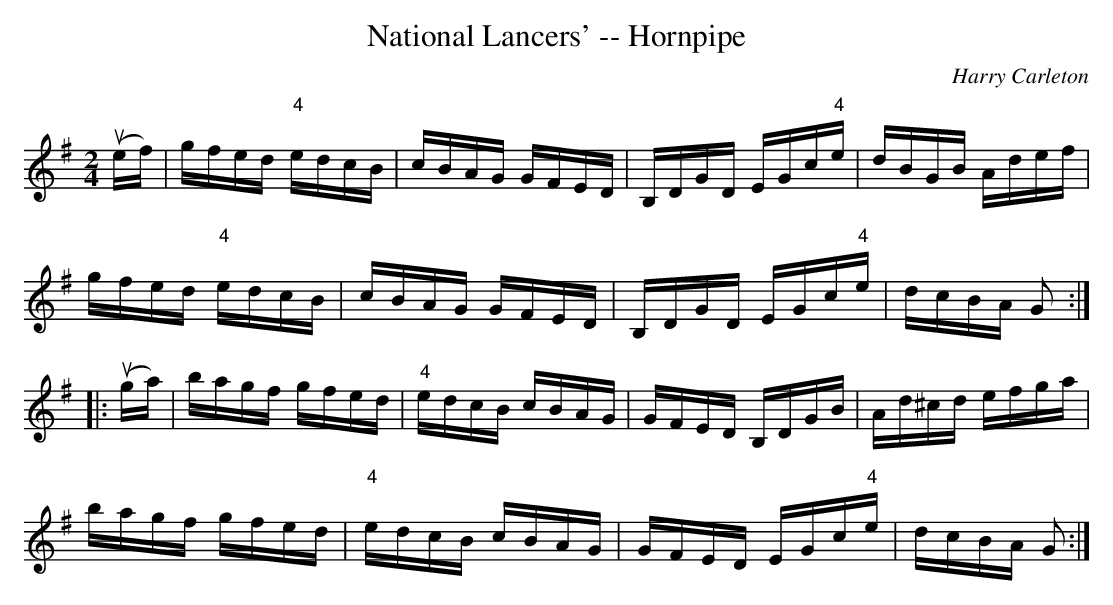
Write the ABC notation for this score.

X:1
T:National Lancers' -- Hornpipe
C:Harry Carleton
M:2/4
L:1/16
K:G
(uef)|gfed "4"edcB|cBAG GFED|B,DGD EGc"4"e|dBGB Adef|
gfed "4"edcB|cBAG GFED|B,DGD EGc"4"e|dcBA G2:|
|:(uga)|bagf gfed|"4"edcB cBAG|GFED B,DGB|Ad^cd efga|
bagf gfed|"4"edcB cBAG|GFED EGc"4"e|dcBA G2:|
